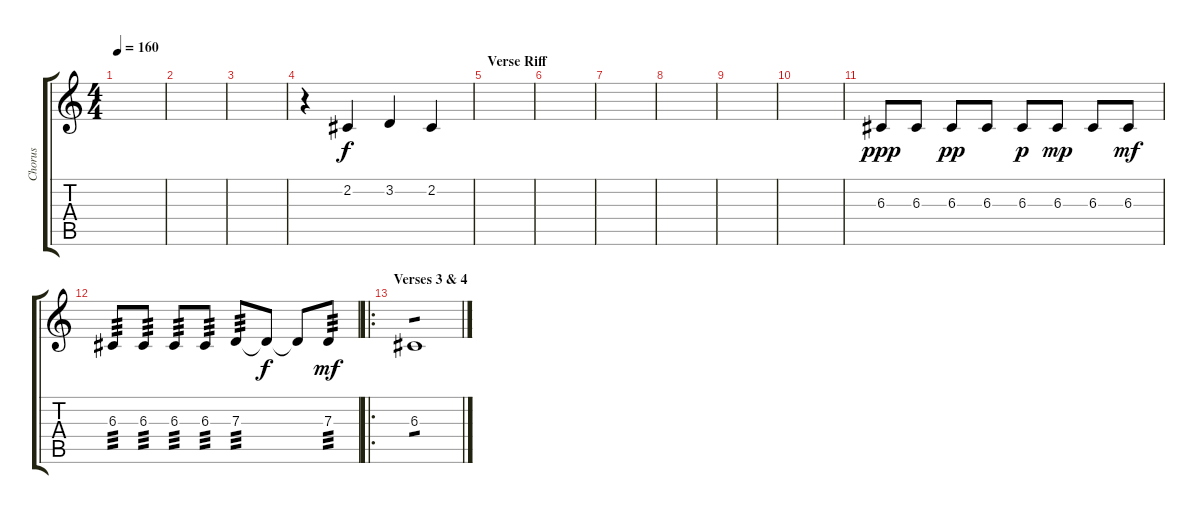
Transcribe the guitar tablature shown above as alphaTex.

\track ("Chorus" "Chorus") {instrument clarinet}
\staff {score tabs}
\tuning (E4 B3 G3 D3 A2 E2) {hide}
\ts (4 4)
\tempo 160
\clef g2
\ks c
|
|
|
r.4 2.2.4 3.2.4 2.2.4 |
\section ("" "Verse Riff")
|
|
|
|
|
|
6.3.8{dy ppp instrument fx8scifi} 6.3.8 6.3.8{dy pp} 6.3.8 6.3.8{dy p} 6.3.8{dy mp} 6.3.8 6.3.8{dy mf} |
6.3.8{tp 3} 6.3.8{tp 3} 6.3.8{tp 3} 6.3.8{tp 3} 7.3.8{tp 3} 7.3{t}.8{dy f} 7.3{t}.8 7.3.8{tp 3 dy mf} |
\ro
\section ("" "Verses 3 & 4")
6.3.1{tp 1}
